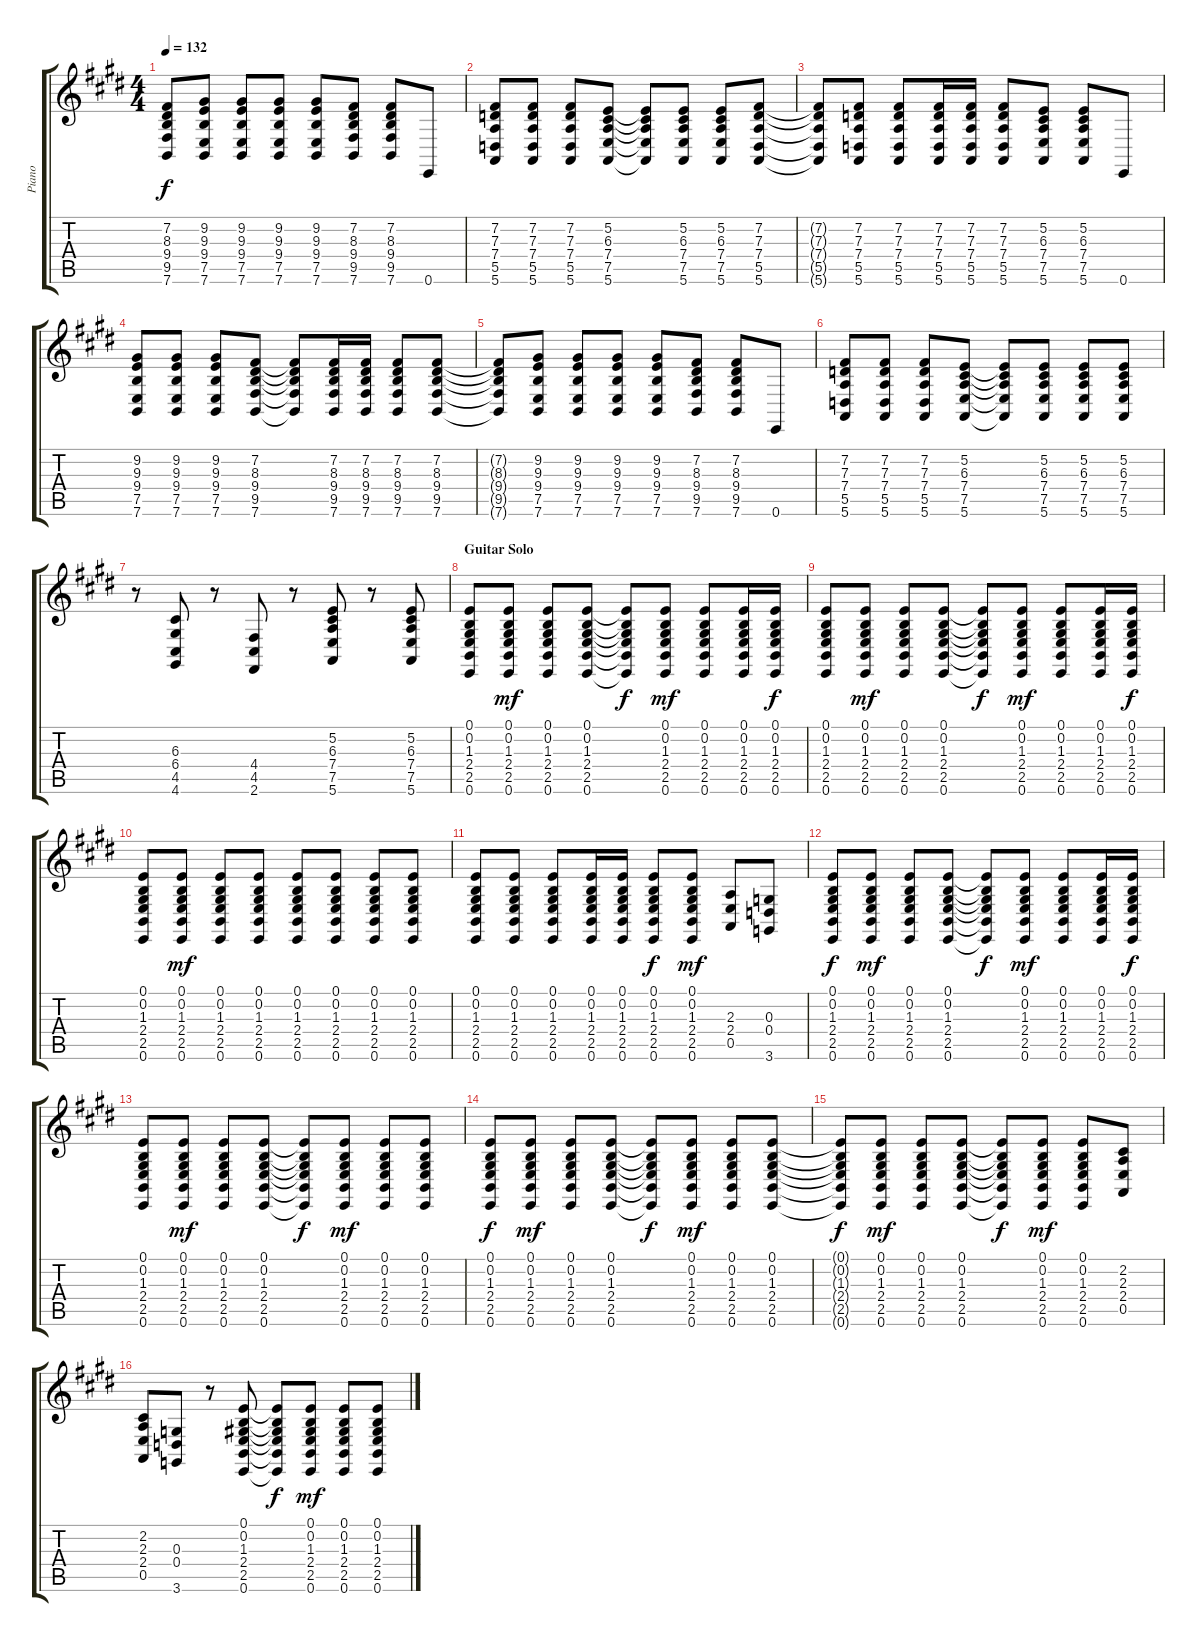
\track ("Piano" "Piano") {instrument acousticgrandpiano}
\staff {score tabs}
\tuning (E4 B3 G3 D3 A2 E2) {hide}
\ts (4 4)
\tempo 132
\clef g2
\ks e
(7.2{t} 8.3{t} 9.4{t} 9.5{t} 7.6{t}).8{dy f} (9.2 9.3 9.4 7.5 7.6).8 (9.2 9.3 9.4 7.5 7.6).8 (9.2 9.3 9.4 7.5 7.6).8 (9.2 9.3 9.4 7.5 7.6).8 (7.2 8.3 9.4 9.5 7.6).8 (7.2 8.3 9.4 9.5 7.6).8 0.6.8 |
(7.2 7.3 7.4 5.5 5.6).8 (7.2 7.3 7.4 5.5 5.6).8 (7.2 7.3 7.4 5.5 5.6).8 (5.2 6.3 7.4 7.5 5.6).8 (5.2{t} 6.3{t} 7.4{t} 7.5{t} 5.6{t}).8 (5.2 6.3 7.4 7.5 5.6).8 (5.2 6.3 7.4 7.5 5.6).8 (7.2 7.3 7.4 5.5 5.6).8 |
(7.2{t} 7.3{t} 7.4{t} 5.5{t} 5.6{t}).8 (7.2 7.3 7.4 5.5 5.6).8 (7.2 7.3 7.4 5.5 5.6).8 (7.2 7.3 7.4 5.5 5.6).16 (7.2 7.3 7.4 5.5 5.6).16 (7.2 7.3 7.4 5.5 5.6).8 (5.2 6.3 7.4 7.5 5.6).8 (5.2 6.3 7.4 7.5 5.6).8 0.6.8 |
(9.2 9.3 9.4 7.5 7.6).8 (9.2 9.3 9.4 7.5 7.6).8 (9.2 9.3 9.4 7.5 7.6).8 (7.2 8.3 9.4 9.5 7.6).8 (7.2{t} 8.3{t} 9.4{t} 9.5{t} 7.6{t}).8 (7.2 8.3 9.4 9.5 7.6).16 (7.2 8.3 9.4 9.5 7.6).16 (7.2 8.3 9.4 9.5 7.6).8 (7.2 8.3 9.4 9.5 7.6).8 |
(7.2{t} 8.3{t} 9.4{t} 9.5{t} 7.6{t}).8 (9.2 9.3 9.4 7.5 7.6).8 (9.2 9.3 9.4 7.5 7.6).8 (9.2 9.3 9.4 7.5 7.6).8 (9.2 9.3 9.4 7.5 7.6).8 (7.2 8.3 9.4 9.5 7.6).8 (7.2 8.3 9.4 9.5 7.6).8 0.6.8 |
(7.2 7.3 7.4 5.5 5.6).8 (7.2 7.3 7.4 5.5 5.6).8 (7.2 7.3 7.4 5.5 5.6).8 (5.2 6.3 7.4 7.5 5.6).8 (5.2{t} 6.3{t} 7.4{t} 7.5{t} 5.6{t}).8 (5.2 6.3 7.4 7.5 5.6).8 (5.2 6.3 7.4 7.5 5.6).8 (5.2 6.3 7.4 7.5 5.6).8 |
r.8 (6.3 6.4 4.5 4.6).8 r.8 (4.4 4.5 2.6).8 r.8 (5.2 6.3 7.4 7.5 5.6).8 r.8 (5.2 6.3 7.4 7.5 5.6).8 |
\section ("" "Guitar Solo")
(0.1 0.2 1.3 2.4 2.5 0.6).8 (0.1 0.2 1.3 2.4 2.5 0.6).8{dy mf} (0.1 0.2 1.3 2.4 2.5 0.6).8 (0.1 0.2 1.3 2.4 2.5 0.6).8 (0.1{t} 0.2{t} 1.3{t} 2.4{t} 2.5{t} 0.6{t}).8{dy f} (0.1 0.2 1.3 2.4 2.5 0.6).8{dy mf} (0.1 0.2 1.3 2.4 2.5 0.6).8 (0.1 0.2 1.3 2.4 2.5 0.6).16 (0.1 0.2 1.3 2.4 2.5 0.6).16{dy f} |
(0.1 0.2 1.3 2.4 2.5 0.6).8 (0.1 0.2 1.3 2.4 2.5 0.6).8{dy mf} (0.1 0.2 1.3 2.4 2.5 0.6).8 (0.1 0.2 1.3 2.4 2.5 0.6).8 (0.1{t} 0.2{t} 1.3{t} 2.4{t} 2.5{t} 0.6{t}).8{dy f} (0.1 0.2 1.3 2.4 2.5 0.6).8{dy mf} (0.1 0.2 1.3 2.4 2.5 0.6).8 (0.1 0.2 1.3 2.4 2.5 0.6).16 (0.1 0.2 1.3 2.4 2.5 0.6).16{dy f} |
(0.1 0.2 1.3 2.4 2.5 0.6).8 (0.1 0.2 1.3 2.4 2.5 0.6).8{dy mf} (0.1 0.2 1.3 2.4 2.5 0.6).8 (0.1 0.2 1.3 2.4 2.5 0.6).8 (0.1 0.2 1.3 2.4 2.5 0.6).8 (0.1 0.2 1.3 2.4 2.5 0.6).8 (0.1 0.2 1.3 2.4 2.5 0.6).8 (0.1 0.2 1.3 2.4 2.5 0.6).8 |
(0.1 0.2 1.3 2.4 2.5 0.6).8 (0.1 0.2 1.3 2.4 2.5 0.6).8 (0.1 0.2 1.3 2.4 2.5 0.6).8 (0.1 0.2 1.3 2.4 2.5 0.6).16 (0.1 0.2 1.3 2.4 2.5 0.6).16 (0.1 0.2 1.3 2.4 2.5 0.6).8{dy f} (0.1 0.2 1.3 2.4 2.5 0.6).8{dy mf} (2.3 2.4 0.5).8 (0.3 0.4 3.6).8 |
(0.1 0.2 1.3 2.4 2.5 0.6).8{dy f} (0.1 0.2 1.3 2.4 2.5 0.6).8{dy mf} (0.1 0.2 1.3 2.4 2.5 0.6).8 (0.1 0.2 1.3 2.4 2.5 0.6).8 (0.1{t} 0.2{t} 1.3{t} 2.4{t} 2.5{t} 0.6{t}).8{dy f} (0.1 0.2 1.3 2.4 2.5 0.6).8{dy mf} (0.1 0.2 1.3 2.4 2.5 0.6).8 (0.1 0.2 1.3 2.4 2.5 0.6).16 (0.1 0.2 1.3 2.4 2.5 0.6).16{dy f} |
(0.1 0.2 1.3 2.4 2.5 0.6).8 (0.1 0.2 1.3 2.4 2.5 0.6).8{dy mf} (0.1 0.2 1.3 2.4 2.5 0.6).8 (0.1 0.2 1.3 2.4 2.5 0.6).8 (0.1{t} 0.2{t} 1.3{t} 2.4{t} 2.5{t} 0.6{t}).8{dy f} (0.1 0.2 1.3 2.4 2.5 0.6).8{dy mf} (0.1 0.2 1.3 2.4 2.5 0.6).8 (0.1 0.2 1.3 2.4 2.5 0.6).8 |
(0.1 0.2 1.3 2.4 2.5 0.6).8{dy f} (0.1 0.2 1.3 2.4 2.5 0.6).8{dy mf} (0.1 0.2 1.3 2.4 2.5 0.6).8 (0.1 0.2 1.3 2.4 2.5 0.6).8 (0.1{t} 0.2{t} 1.3{t} 2.4{t} 2.5{t} 0.6{t}).8{dy f} (0.1 0.2 1.3 2.4 2.5 0.6).8{dy mf} (0.1 0.2 1.3 2.4 2.5 0.6).8 (0.1 0.2 1.3 2.4 2.5 0.6).8 |
(0.1{t} 0.2{t} 1.3{t} 2.4{t} 2.5{t} 0.6{t}).8{dy f} (0.1 0.2 1.3 2.4 2.5 0.6).8{dy mf} (0.1 0.2 1.3 2.4 2.5 0.6).8 (0.1 0.2 1.3 2.4 2.5 0.6).8 (0.1{t} 0.2{t} 1.3{t} 2.4{t} 2.5{t} 0.6{t}).8{dy f} (0.1 0.2 1.3 2.4 2.5 0.6).8{dy mf} (0.1 0.2 1.3 2.4 2.5 0.6).8 (2.2 2.3 2.4 0.5).8 |
(2.2 2.3 2.4 0.5).8 (0.3 0.4 3.6).8 r.8 (0.1 0.2 1.3 2.4 2.5 0.6).8 (0.1{t} 0.2{t} 1.3{t} 2.4{t} 2.5{t} 0.6{t}).8{dy f} (0.1 0.2 1.3 2.4 2.5 0.6).8{dy mf} (0.1 0.2 1.3 2.4 2.5 0.6).8 (0.1 0.2 1.3 2.4 2.5 0.6).8
